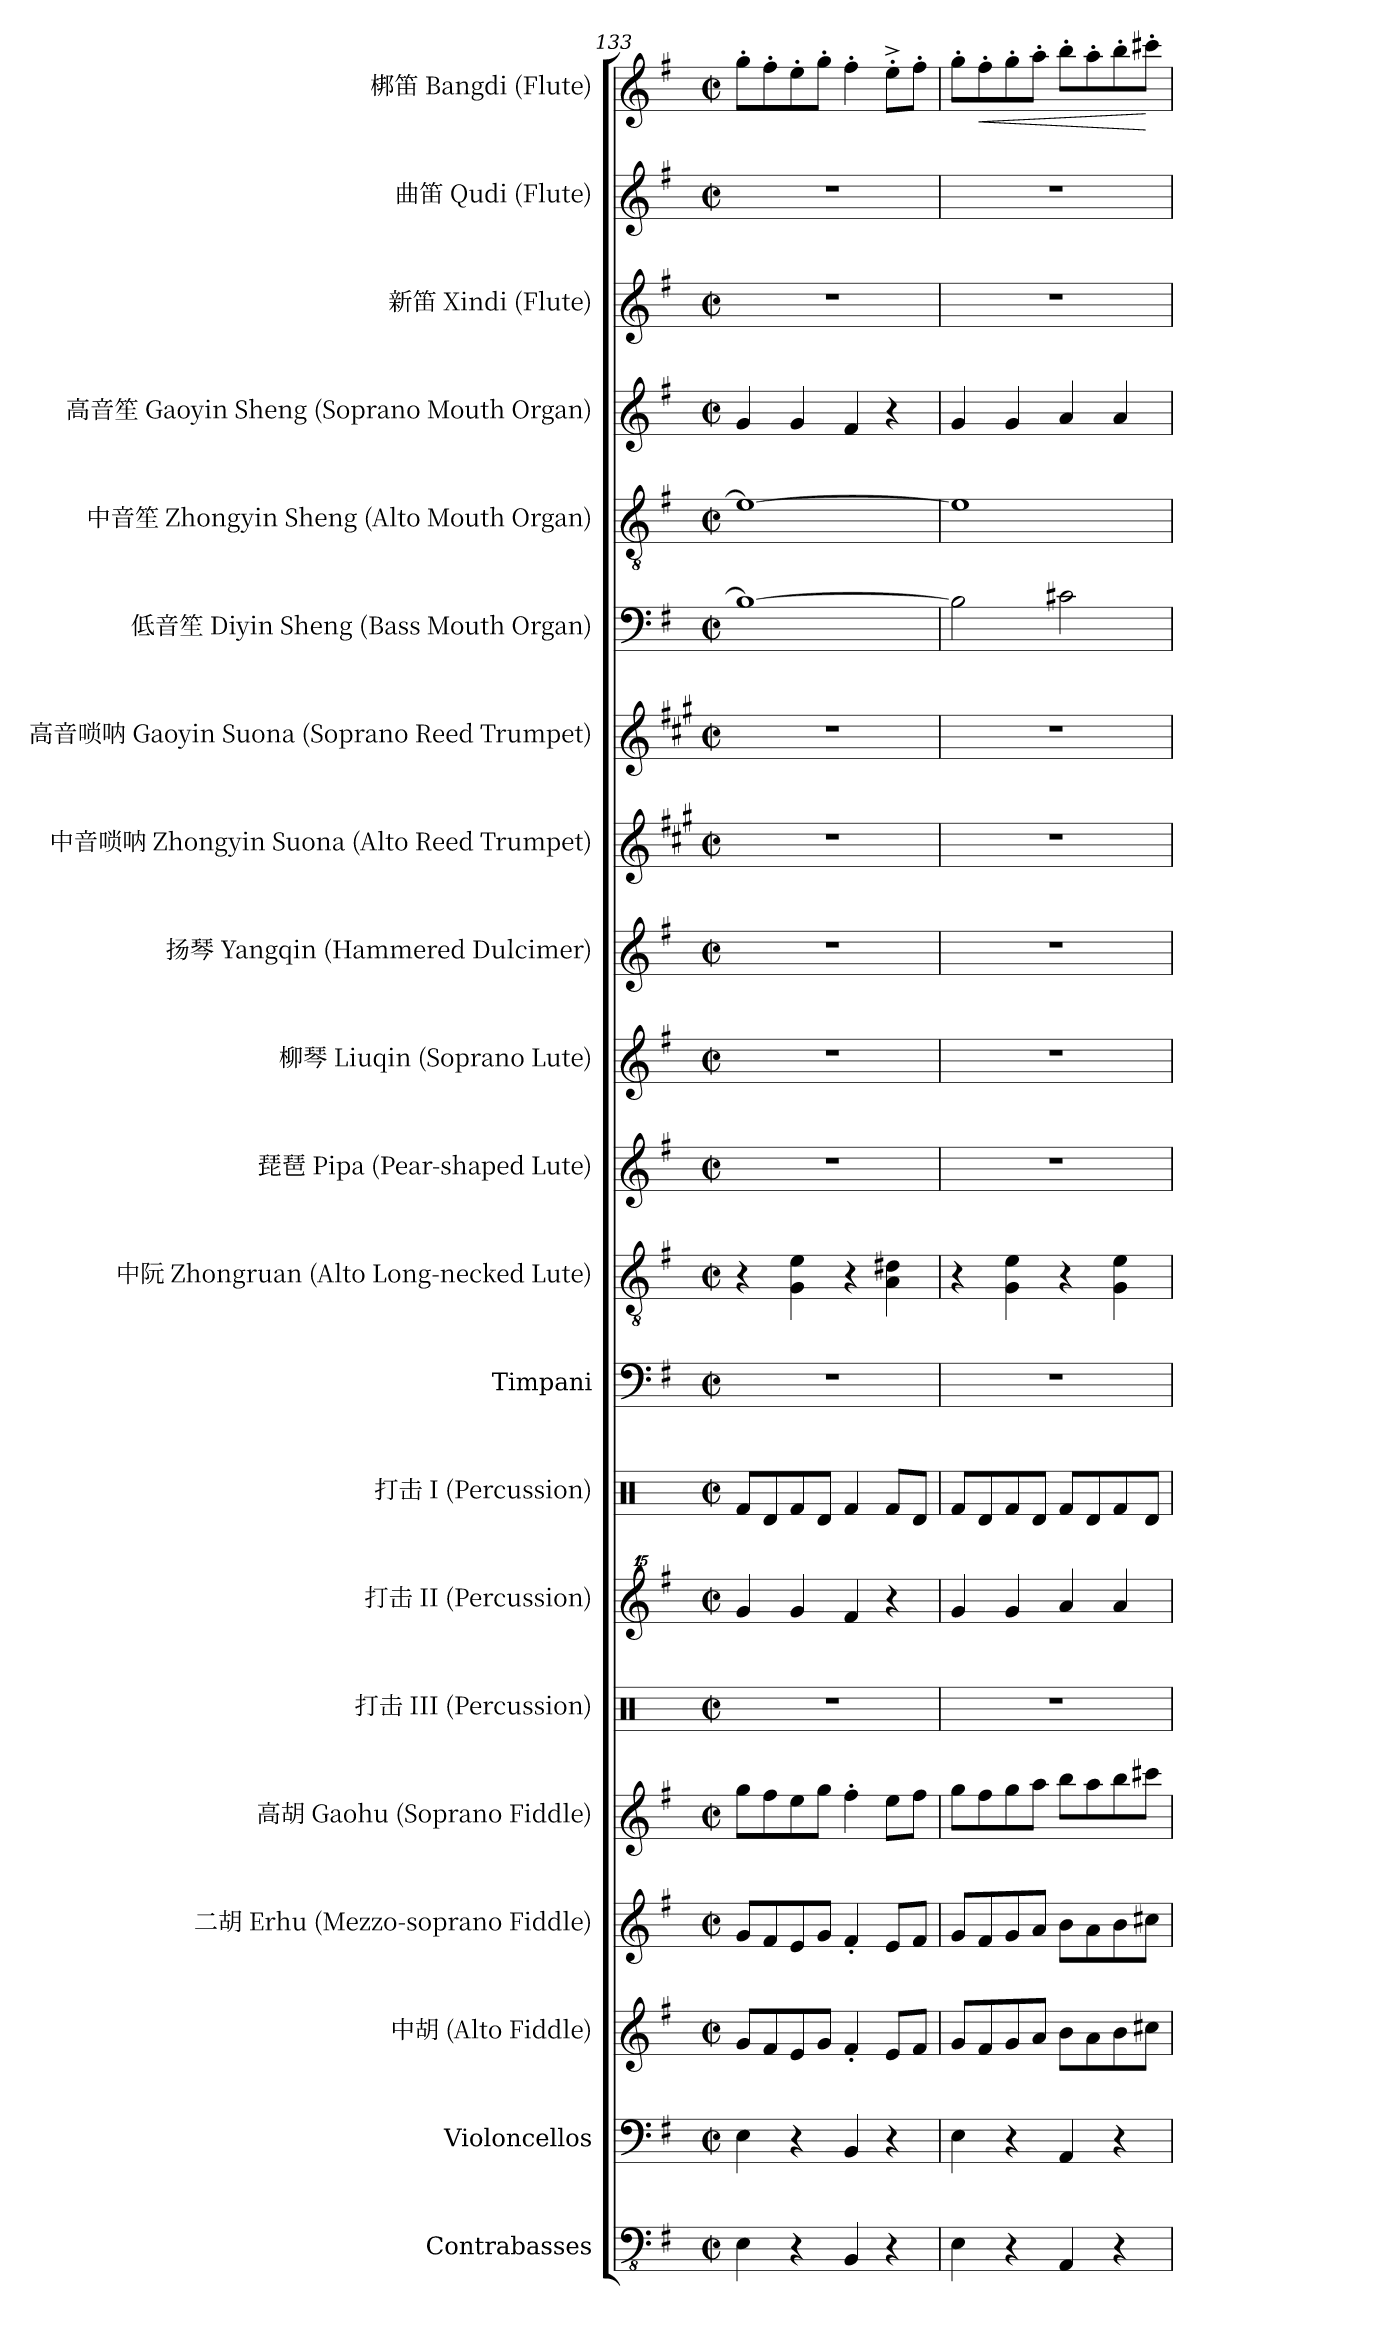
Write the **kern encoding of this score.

**kern	**kern	**kern	**kern	**kern	**kern	**kern	**kern	**kern	**kern	**kern	**kern	**kern	**kern	**kern	**kern	**kern	**kern	**kern	**kern	**kern	**dynam
*part21	*part20	*part19	*part18	*part17	*part16	*part15	*part14	*part13	*part12	*part11	*part10	*part9	*part8	*part7	*part6	*part5	*part4	*part3	*part2	*part1	*part1
*staff21	*staff20	*staff19	*staff18	*staff17	*staff16	*staff15	*staff14	*staff13	*staff12	*staff11	*staff10	*staff9	*staff8	*staff7	*staff6	*staff5	*staff4	*staff3	*staff2	*staff1	*staff1
*I"Contrabasses	*I"Violoncellos	*I"中胡 (Alto Fiddle)	*I"二胡 Erhu (Mezzo-soprano Fiddle)	*I"高胡 Gaohu (Soprano Fiddle)	*I"打击 III (Percussion)	*I"打击 II (Percussion)	*I"打击 I (Percussion)	*I"Timpani	*I"中阮 Zhongruan (Alto Long-necked Lute)	*I"琵琶 Pipa (Pear-shaped Lute)	*I"柳琴 Liuqin (Soprano Lute)	*I"扬琴 Yangqin  (Hammered Dulcimer)	*I"中音唢呐 Zhongyin Suona (Alto Reed Trumpet)	*I"高音唢呐 Gaoyin Suona (Soprano Reed Trumpet)	*I"低音笙 Diyin Sheng (Bass Mouth Organ)	*I"中音笙 Zhongyin Sheng (Alto Mouth Organ)	*I"高音笙 Gaoyin Sheng (Soprano Mouth Organ)	*I"新笛 Xindi (Flute)	*I"曲笛 Qudi (Flute)	*I"梆笛 Bangdi (Flute)	*
*I'Cbs.	*I'Vcs.	*	*	*	*I'打击 III	*I'打击 II	*I'打击 I	*I'Timp.	*	*	*	*	*	*	*	*	*	*	*	*	*
!!LO:PB:g=z
*clefFv4	*clefF4	*clefG2	*clefG2	*clefG2	*clefX	*clefG^^2	*clefX	*clefF4	*clefGv2	*clefG2	*clefG2	*clefG2	*clefG2	*clefG2	*clefF4	*clefGv2	*clefG2	*clefG2	*clefG2	*clefG2	*
*	*	*	*	*	*	*	*	*	*	*ITrd7c12	*	*	*ITrd1c2	*ITrd1c2	*	*	*	*	*	*	*
*k[f#]	*k[f#]	*k[f#]	*k[f#]	*k[f#]	*k[]	*k[f#]	*k[]	*k[f#]	*k[f#]	*k[f#]	*k[f#]	*k[f#]	*k[f#]	*k[f#]	*k[f#]	*k[f#]	*k[f#]	*k[f#]	*k[f#]	*k[f#]	*
*M2/2	*M2/2	*M2/2	*M2/2	*M2/2	*M2/2	*M2/2	*M2/2	*M2/2	*M2/2	*M2/2	*M2/2	*M2/2	*M2/2	*M2/2	*M2/2	*M2/2	*M2/2	*M2/2	*M2/2	*M2/2	*
*met(c|)	*met(c|)	*met(c|)	*met(c|)	*met(c|)	*met(c|)	*met(c|)	*met(c|)	*met(c|)	*met(c|)	*met(c|)	*met(c|)	*met(c|)	*met(c|)	*met(c|)	*met(c|)	*met(c|)	*met(c|)	*met(c|)	*met(c|)	*met(c|)	*
=133	=133	=133	=133	=133	=133	=133	=133	=133	=133	=133	=133	=133	=133	=133	=133	=133	=133	=133	=133	=133	=133
4EE\	4E\	8g/L	8g/L	8gg\L	1r	4ggg/	8Rf/L	1r	4r	1r	1r	1r	1r	1r	1B_	1e_	4g/	1r	1r	8gg'\L	.
.	.	8f#/	8f#/	8ff#\	.	.	8Rd/	.	.	.	.	.	.	.	.	.	.	.	.	8ff#'\	.
4r	4r	8e/	8e/	8ee\	.	4ggg/	8Rf/	.	4G\ 4e\	.	.	.	.	.	.	.	4g/	.	.	8ee'\	.
.	.	8g/J	8g/J	8gg\J	.	.	8Rd/J	.	.	.	.	.	.	.	.	.	.	.	.	8gg'\J	.
4BBB/	4BB/	4f#'/	4f#'/	4ff#'\	.	4fff#/	4Rf/	.	4r	.	.	.	.	.	.	.	4f#/	.	.	4ff#'\	.
4r	4r	8e/L	8e/L	8ee\L	.	4r	8Rf/L	.	4A\ 4d#X\	.	.	.	.	.	.	.	4r	.	.	8ee^'\L	.
.	.	8f#/J	8f#/J	8ff#\J	.	.	8Rd/J	.	.	.	.	.	.	.	.	.	.	.	.	8ff#'\J	.
=134	=134	=134	=134	=134	=134	=134	=134	=134	=134	=134	=134	=134	=134	=134	=134	=134	=134	=134	=134	=134	=134
4EE\	4E\	8g/L	8g/L	8gg\L	1r	4ggg/	8Rf/L	1r	4r	1r	1r	1r	1r	1r	2B\]	1e]	4g/	1r	1r	8gg'\L	.
!	!	!	!	!	!	!	!	!	!	!	!	!	!	!	!	!	!	!	!	!	!LO:HP:b
.	.	8f#/	8f#/	8ff#\	.	.	8Rd/	.	.	.	.	.	.	.	.	.	.	.	.	8ff#'\	<
4r	4r	8g/	8g/	8gg\	.	4ggg/	8Rf/	.	4G\ 4e\	.	.	.	.	.	.	.	4g/	.	.	8gg'\	.
.	.	8a/J	8a/J	8aa\J	.	.	8Rd/J	.	.	.	.	.	.	.	.	.	.	.	.	8aa'\J	.
4AAA/	4AA/	8b\L	8b\L	8bb\L	.	4aaa/	8Rf/L	.	4r	.	.	.	.	.	2c#X\	.	4a/	.	.	8bb'\L	.
.	.	8a\	8a\	8aa\	.	.	8Rd/	.	.	.	.	.	.	.	.	.	.	.	.	8aa'\	.
4r	4r	8b\	8b\	8bb\	.	4aaa/	8Rf/	.	4G\ 4e\	.	.	.	.	.	.	.	4a/	.	.	8bb'\	.
.	.	8cc#X\J	8cc#X\J	8ccc#X\J	.	.	8Rd/J	.	.	.	.	.	.	.	.	.	.	.	.	8ccc#X'\J	[
=	=	=	=	=	=	=	=	=	=	=	=	=	=	=	=	=	=	=	=	=	=
*-	*-	*-	*-	*-	*-	*-	*-	*-	*-	*-	*-	*-	*-	*-	*-	*-	*-	*-	*-	*-	*-
